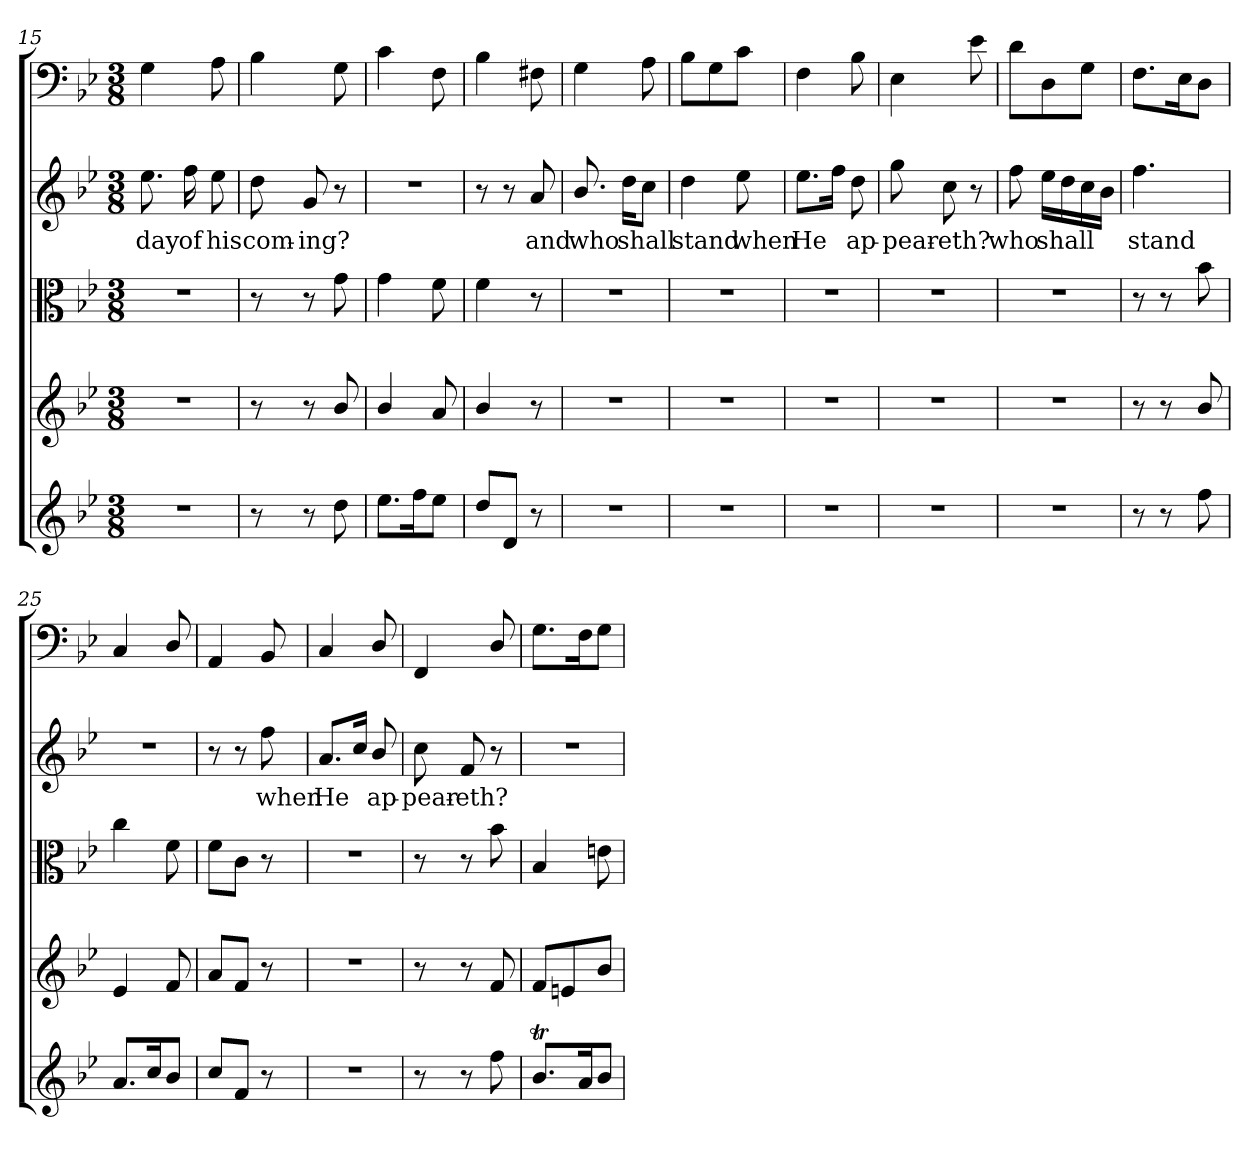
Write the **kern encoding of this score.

**kern	**kern	**kern	**kern	**text	**kern
*part5	*part4	*part3	*part2	*part2	*part1
*staff5	*staff4	*staff3	*staff2	*staff2	*staff1
*clefG2	*clefG2	*clefC3	*clefG2	*	*clefF4
*k[b-e-]	*k[b-e-]	*k[b-e-]	*k[b-e-]	*	*k[b-e-]
*g:	*g:	*g:	*g:	*	*g:
*M3/8	*M3/8	*M3/8	*M3/8	*	*M3/8
=15	=15	=15	=15	=15	=15
4.r	4.r	4.r	8.ee-\	day	4G\
.	.	.	16ff\	of	.
.	.	.	8ee-\	his	8A\
=16	=16	=16	=16	=16	=16
8r	8r	8r	8dd\	com-	4B-\
8r	8r	8r	8g/	-ing?	.
8dd\	8b-/	8g\	8r	.	8G\
=17	=17	=17	=17	=17	=17
8.ee-\L	4b-/	4g\	4.r	.	4c\
16ff\K	.	.	.	.	.
8ee-\J	8a/	8f\	.	.	8F\
=18	=18	=18	=18	=18	=18
8dd/L	4b-/	4f\	8r	.	4B-\
8d/J	.	.	8r	.	.
8r	8r	8r	8a/	and	8F#X\
=19	=19	=19	=19	=19	=19
4.r	4.r	4.r	8.b-/	who	4G\
.	.	.	16dd\KL	shall	.
.	.	.	8cc\J	.	8A\
=20	=20	=20	=20	=20	=20
4.r	4.r	4.r	4dd\	stand	8B-\L
.	.	.	.	.	8G\
.	.	.	8ee-\	when	8c\J
=21	=21	=21	=21	=21	=21
4.r	4.r	4.r	8.ee-\L	He	4F\
.	.	.	16ff\Jk	.	.
.	.	.	8dd\	ap-	8B-\
=22	=22	=22	=22	=22	=22
4.r	4.r	4.r	8gg\	-pear-	4E-\
.	.	.	8cc\	-eth?	.
.	.	.	8r	.	8e-\
=23	=23	=23	=23	=23	=23
4.r	4.r	4.r	8ff\	who	8d\L
.	.	.	16ee-\LL	shall	8D\
.	.	.	16dd\	.	.
.	.	.	16cc\	.	8G\J
.	.	.	16b-\JJ	.	.
=24	=24	=24	=24	=24	=24
8r	8r	8r	4.ff\	stand	8.F\L
8r	8r	8r	.	.	.
.	.	.	.	.	16E-\K
8ff\	8b-/	8b-\	.	.	8D\J
=25	=25	=25	=25	=25	=25
8.a/L	4e-/	4cc\	4.r	.	4C/
16cc/K	.	.	.	.	.
8b-/J	8f/	8f\	.	.	8D/
=26	=26	=26	=26	=26	=26
8cc/L	8a/L	8f\L	8r	.	4AA/
8f/J	8f/J	8c\J	8r	.	.
8r	8r	8r	8ff\	when	8BB-/
=27	=27	=27	=27	=27	=27
4.r	4.r	4.r	8.a/L	He	4C/
.	.	.	16cc/Jk	.	.
.	.	.	8b-/	ap-	8D/
=28	=28	=28	=28	=28	=28
8r	8r	8r	8cc\	-pear-	4FF/
8r	8r	8r	8f/	-eth?	.
8ff\	8f/	8b-\	8r	.	8D/
=29	=29	=29	=29	=29	=29
8.b-T/L	8f/L	4B-/	4.r	.	8.G\L
.	8en/	.	.	.	.
16a/K	.	.	.	.	16F\K
8b-/J	8b-/J	8en\	.	.	8G\J
=	=	=	=	=	=
*-	*-	*-	*-	*-	*-
